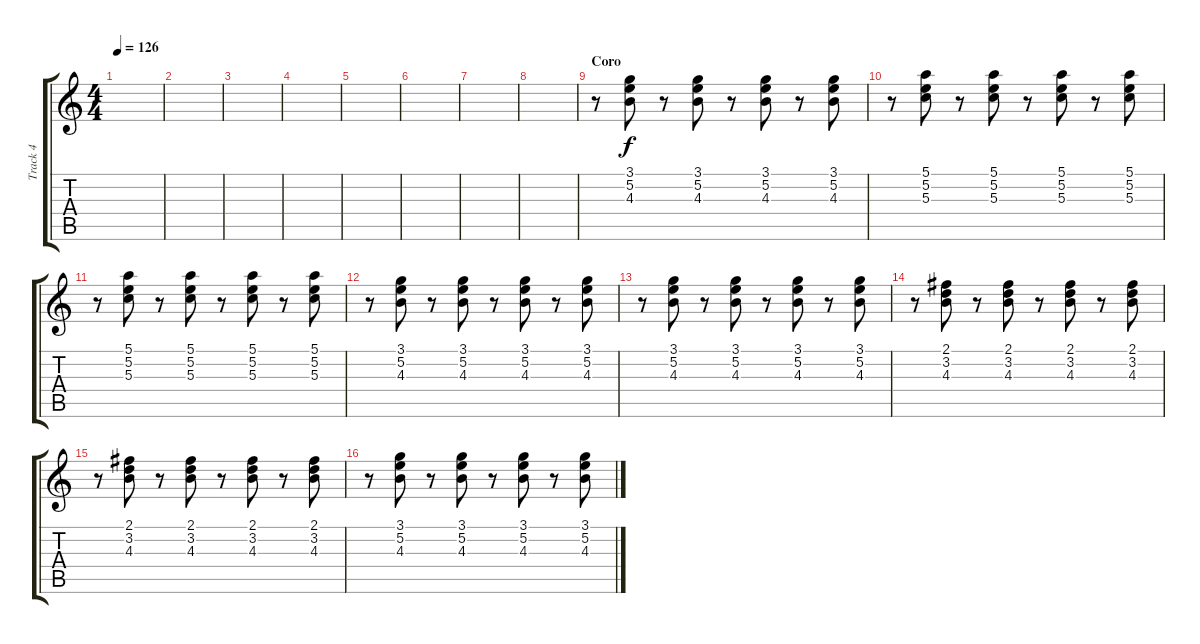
\track ("Track 4" "Track 4") {instrument overdrivenguitar}
\staff {score tabs}
\tuning (E4 B3 G3 D3 A2 E2) {hide}
\ts (4 4)
\tempo 126
\clef g2
\ks c
|
|
|
|
|
|
|
|
\section ("" "Coro")
r.8 (3.1 5.2 4.3).8 r.8 (3.1 5.2 4.3).8 r.8 (3.1 5.2 4.3).8 r.8 (3.1 5.2 4.3).8 |
r.8 (5.1 5.2 5.3).8 r.8 (5.1 5.2 5.3).8 r.8 (5.1 5.2 5.3).8 r.8 (5.1 5.2 5.3).8 |
r.8 (5.1 5.2 5.3).8 r.8 (5.1 5.2 5.3).8 r.8 (5.1 5.2 5.3).8 r.8 (5.1 5.2 5.3).8 |
r.8 (3.1 5.2 4.3).8 r.8 (3.1 5.2 4.3).8 r.8 (3.1 5.2 4.3).8 r.8 (3.1 5.2 4.3).8 |
r.8 (3.1 5.2 4.3).8 r.8 (3.1 5.2 4.3).8 r.8 (3.1 5.2 4.3).8 r.8 (3.1 5.2 4.3).8 |
r.8 (2.1 3.2 4.3).8 r.8 (2.1 3.2 4.3).8 r.8 (2.1 3.2 4.3).8 r.8 (2.1 3.2 4.3).8 |
r.8 (2.1 3.2 4.3).8 r.8 (2.1 3.2 4.3).8 r.8 (2.1 3.2 4.3).8 r.8 (2.1 3.2 4.3).8 |
r.8 (3.1 5.2 4.3).8 r.8 (3.1 5.2 4.3).8 r.8 (3.1 5.2 4.3).8 r.8 (3.1 5.2 4.3).8
